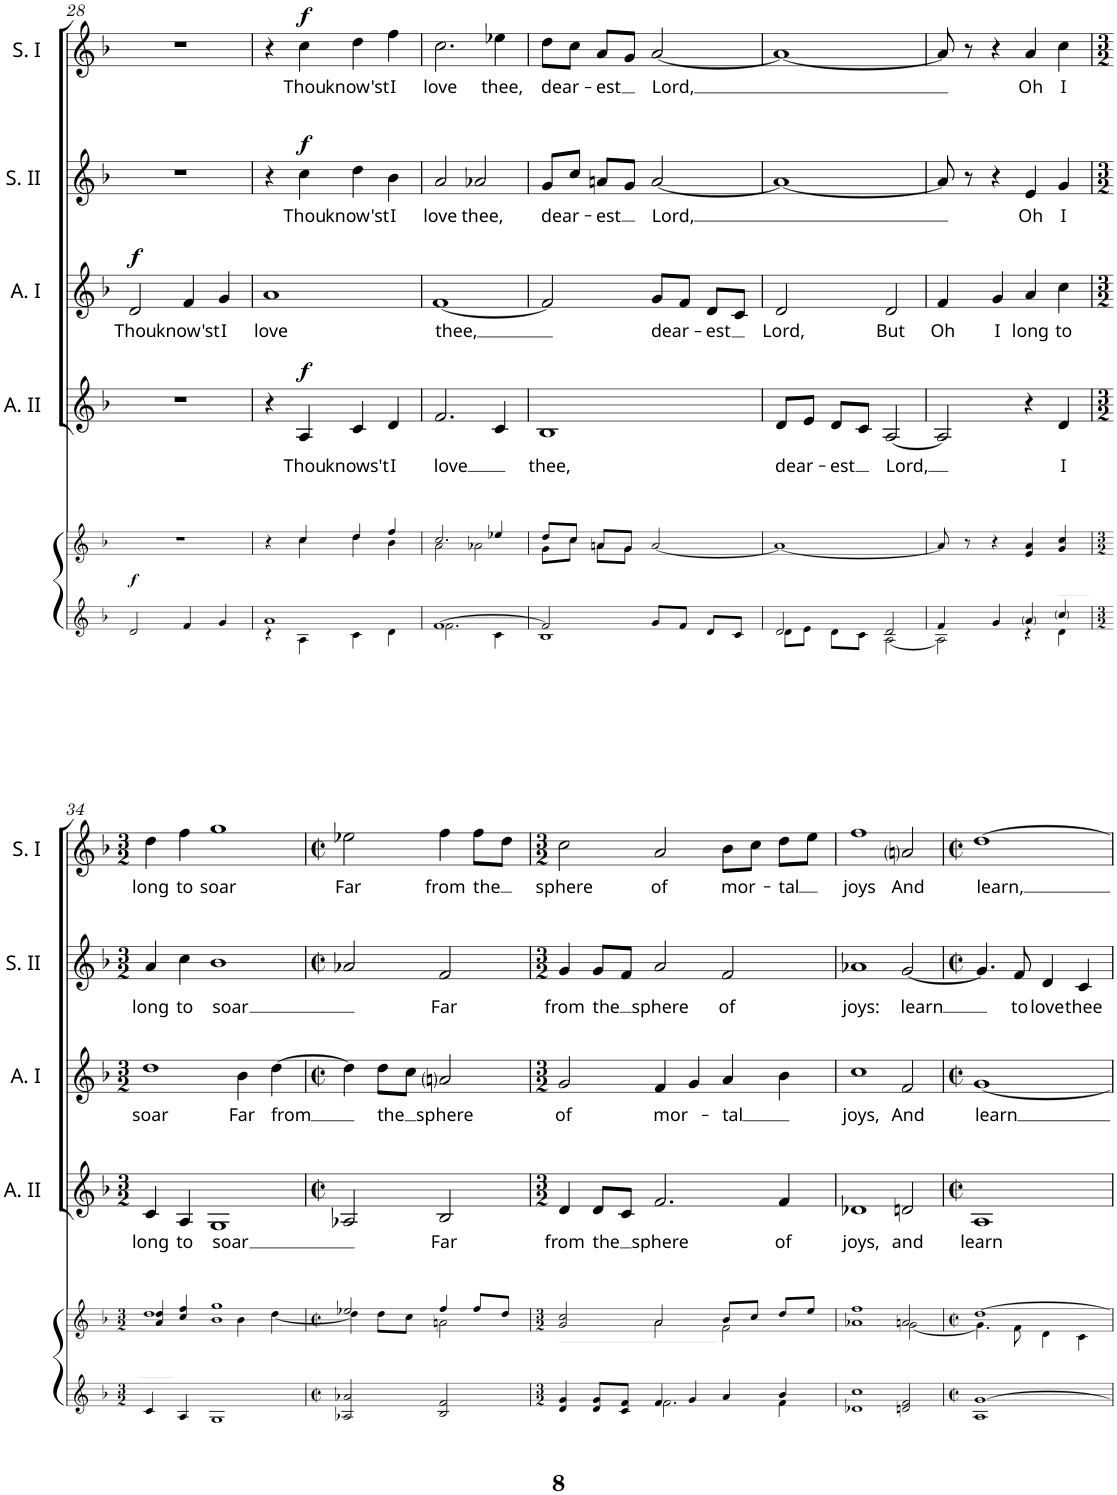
**kern	**kern	**dynam	**kern	**text	**dynam	**kern	**text	**dynam	**kern	**text	**dynam	**kern	**text	**dynam	**kern
*part6	*part6	*part6	*part5	*part5	*part5	*part4	*part4	*part4	*part3	*part3	*part3	*part2	*part2	*part2	*part1
*staff7	*staff6	*staff6/7	*staff5	*staff5	*staff5	*staff4	*staff4	*staff4	*staff3	*staff3	*staff3	*staff2	*staff2	*staff2	*staff1
*I"Piano (for rehearsal only)	*	*	*I"Alto II	*	*	*I"Alto I	*	*	*I"Soprano II	*	*	*I"Soprano I	*	*	*I"All Women
*I'Pno	*	*	*I'A. II	*	*	*I'A. I	*	*	*I'S. II	*	*	*I'S. I	*	*	*
!!LO:PB:g=z
*clefG2	*clefG2	*	*clefG2	*	*	*clefG2	*	*	*clefG2	*	*	*clefG2	*	*	*clefG2
*k[b-]	*k[b-]	*	*k[b-]	*	*	*k[b-]	*	*	*k[b-]	*	*	*k[b-]	*	*	*k[b-]
*M2/2	*M2/2	*	*M2/2	*	*	*M2/2	*	*	*M2/2	*	*	*M2/2	*	*	*M2/2
*met(c|)	*met(c|)	*	*met(c|)	*	*	*met(c|)	*	*	*met(c|)	*	*	*met(c|)	*	*	*met(c|)
=28	=28	=28	=28	=28	=28	=28	=28	=28	=28	=28	=28	=28	=28	=28	=28
!	!	!LO:DY:b	!	!	!	!	!LO:LY:b	!LO:DY:a	!	!	!	!	!	!	!
2d/	1r	f	1r	.	.	2d/	Thou	f	1r	.	.	1r	.	.	1r
!	!	!	!	!	!	!	!LO:LY:b	!	!	!	!	!	!	!	!
4f/	.	.	.	.	.	4f/	know'st	.	.	.	.	.	.	.	.
!	!	!	!	!	!	!	!LO:LY:b	!	!	!	!	!	!	!	!
4g/	.	.	.	.	.	4g/	I	.	.	.	.	.	.	.	.
=29	=29	=29	=29	=29	=29	=29	=29	=29	=29	=29	=29	=29	=29	=29	=29
*^	*^	*	*	*	*	*	*	*	*	*	*	*	*	*	*
!	!	!	!	!	!	!	!	!	!LO:LY:b	!	!	!	!	!	!	!	!
1a	4r	4r	4ryy	.	4r	.	.	1a	love	.	4r	.	.	4r	.	.	1r
!	!	!	!	!	!	!LO:LY:b	!LO:DY:a	!	!	!	!	!LO:LY:b	!LO:DY:a	!	!LO:LY:b	!LO:DY:a	!
.	4A\	4cc/	4cc\	.	4A/	Thou	f	.	.	.	4cc\	Thou	f	4cc\	Thou	f	.
!	!	!	!	!	!	!LO:LY:b	!	!	!	!	!	!LO:LY:b	!	!	!LO:LY:b	!	!
.	4c\	4dd/	4dd\	.	4c/	knows't	.	.	.	.	4dd\	know'st	.	4dd\	know'st	.	.
!	!	!	!	!	!	!LO:LY:b	!	!	!	!	!	!LO:LY:b	!	!	!LO:LY:b	!	!
.	4d\	4ff/	4b-\	.	4d/	I	.	.	.	.	4b-\	I	.	4ff\	I	.	.
=30	=30	=30	=30	=30	=30	=30	=30	=30	=30	=30	=30	=30	=30	=30	=30	=30	=30
!	!	!	!	!	!	!LO:LY:b	!	!	!LO:LY:b	!	!	!LO:LY:b	!	!	!LO:LY:b	!	!
[1f	2.f\	2.cc/	2a\	.	2.f/	love	.	[1f	thee,	.	2a/	love	.	2.cc\	love	.	1r
!	!	!	!	!	!	!	!	!	!	!	!	!LO:LY:b	!	!	!	!	!
.	.	.	2a-X\	.	.	.	.	.	.	.	2a-X/	thee,	.	.	.	.	.
!	!	!	!	!	!	!	!	!	!	!	!	!	!	!	!LO:LY:b	!	!
.	4c\	4ee-X/	.	.	4c/	.	.	.	.	.	.	.	.	4ee-X\	thee,	.	.
=31	=31	=31	=31	=31	=31	=31	=31	=31	=31	=31	=31	=31	=31	=31	=31	=31	=31
!	!	!	!	!	!	!LO:LY:b	!	!	!	!	!	!LO:LY:b	!	!	!LO:LY:b	!	!
2f/]	1B-	8dd/L	8g\L	.	1B-	thee,	.	2f/]	.	.	8g/L	dear-	.	8dd\L	dear-	.	1r
.	.	8cc/J	8cc\J	.	.	.	.	.	.	.	8cc/J	.	.	8cc\J	.	.	.
!	!	!	!	!	!	!	!	!	!	!	!	!LO:LY:b	!	!	!LO:LY:b	!	!
.	.	8an/L	8a\L	.	.	.	.	.	.	.	8an/L	-est	.	8a/L	-est	.	.
.	.	8g/J	8g\J	.	.	.	.	.	.	.	8g/J	.	.	8g/J	.	.	.
!	!	!	!	!	!	!	!	!	!LO:LY:b	!	!	!LO:LY:b	!	!	!LO:LY:b	!	!
8g/L	.	[<2a/	2ryy	.	.	.	.	8g/L	dear-	.	[2a/	Lord,	.	[2a/	Lord,	.	.
8f/J	.	.	.	.	.	.	.	8f/J	.	.	.	.	.	.	.	.	.
!	!	!	!	!	!	!	!	!	!LO:LY:b	!	!	!	!	!	!	!	!
8d/L	.	.	.	.	.	.	.	8d/L	-est	.	.	.	.	.	.	.	.
8c/J	.	.	.	.	.	.	.	8c/J	.	.	.	.	.	.	.	.	.
*	*	*v	*v	*	*	*	*	*	*	*	*	*	*	*	*	*	*
=32	=32	=32	=32	=32	=32	=32	=32	=32	=32	=32	=32	=32	=32	=32	=32	=32
!	!	!	!	!	!LO:LY:b	!	!	!LO:LY:b	!	!	!	!	!	!	!	!
2d/	8d\L	1a_	.	8d/L	dear-	.	2d/	Lord,	.	1a_	.	.	1a_	.	.	1r
.	8e\J	.	.	8e/J	.	.	.	.	.	.	.	.	.	.	.	.
!	!	!	!	!	!LO:LY:b	!	!	!	!	!	!	!	!	!	!	!
.	8d\L	.	.	8d/L	-est	.	.	.	.	.	.	.	.	.	.	.
.	8c\J	.	.	8c/J	.	.	.	.	.	.	.	.	.	.	.	.
!	!	!	!	!	!LO:LY:b	!	!	!LO:LY:b	!	!	!	!	!	!	!	!
2d/	[2A\	.	.	[2A/	Lord,	.	2d/	But	.	.	.	.	.	.	.	.
=33	=33	=33	=33	=33	=33	=33	=33	=33	=33	=33	=33	=33	=33	=33	=33	=33
!	!	!	!	!	!	!	!	!LO:LY:b	!	!	!	!	!	!	!	!
4f/	2A\]	8a/]	.	2A/]	.	.	4f/	Oh	.	8a/]	.	.	8a/]	.	.	1r
.	.	8r	.	.	.	.	.	.	.	8r	.	.	8r	.	.	.
!	!	!	!	!	!	!	!	!LO:LY:b	!	!	!	!	!	!	!	!
4g/	.	4r	.	.	.	.	4g/	I	.	4r	.	.	4r	.	.	.
!	!	!	!	!	!	!	!	!LO:LY:b	!	!	!LO:LY:b	!	!	!LO:LY:b	!	!
4a/	4r	4e/ 4a/	.	4r	.	.	4a/	long	.	4e/	Oh	.	4a/	Oh	.	.
!	!	!	!	!	!LO:LY:b	!	!	!LO:LY:b	!	!	!LO:LY:b	!	!	!LO:LY:b	!	!
4cc/	4d\	4g/ 4cc/	.	4d/	I	.	4cc\	to	.	4g/	I	.	4cc\	I	.	.
*v	*v	*	*	*	*	*	*	*	*	*	*	*	*	*	*	*
!!LO:LB:g=z
=34	=34	=34	=34	=34	=34	=34	=34	=34	=34	=34	=34	=34	=34	=34	=34
*M3/2	*M3/2	*	*M3/2	*	*	*M3/2	*	*	*M3/2	*	*	*M3/2	*	*	*M3/2
*^	*^	*	*	*	*	*	*	*	*	*	*	*	*	*	*
!	!	!	!	!	!	!LO:LY:b	!	!	!LO:LY:b	!	!	!LO:LY:b	!	!	!LO:LY:b	!	!
*v	*v	*	*	*	*	*	*	*	*	*	*	*	*	*	*	*	*
4c/	4a/ 4dd/	1dd	.	4c/	long	.	1dd	soar	.	4a/	long	.	4dd\	long	.	1.r
!	!	!	!	!	!LO:LY:b	!	!	!	!	!	!LO:LY:b	!	!	!LO:LY:b	!	!
4A/	4cc/ 4ff/	.	.	4A/	to	.	.	.	.	4cc\	to	.	4ff\	to	.	.
!	!	!	!	!	!LO:LY:b	!	!	!	!	!	!LO:LY:b	!	!	!LO:LY:b	!	!
1G	1b- 1gg	.	.	1G	soar	.	.	.	.	1b-	soar	.	1gg	soar	.	.
!	!	!	!	!	!	!	!	!LO:LY:b	!	!	!	!	!	!	!	!
.	.	4b-\	.	.	.	.	4b-\	Far	.	.	.	.	.	.	.	.
!	!	!	!	!	!	!	!	!LO:LY:b	!	!	!	!	!	!	!	!
.	.	[4dd\	.	.	.	.	[4dd\	from	.	.	.	.	.	.	.	.
=35	=35	=35	=35	=35	=35	=35	=35	=35	=35	=35	=35	=35	=35	=35	=35	=35
*M2/2	*M2/2	*	*	*M2/2	*	*	*M2/2	*	*	*M2/2	*	*	*M2/2	*	*	*M2/2
*met(c|)	*met(c|)	*	*	*met(c|)	*	*	*met(c|)	*	*	*met(c|)	*	*	*met(c|)	*	*	*met(c|)
!	!	!	!	!	!	!	!	!	!	!	!	!	!	!LO:LY:b	!	!
2A-X/ 2a-X/	2ee-X/	4dd\]	.	2A-X/	.	.	4dd\]	.	.	2a-X/	.	.	2ee-X\	Far	.	1r
!	!	!	!	!	!	!	!	!LO:LY:b	!	!	!	!	!	!	!	!
.	.	8dd\L	.	.	.	.	8dd\L	the	.	.	.	.	.	.	.	.
.	.	8cc\J	.	.	.	.	8cc\J	.	.	.	.	.	.	.	.	.
!	!	!	!	!	!LO:LY:b	!	!	!LO:LY:b	!	!	!LO:LY:b	!	!	!LO:LY:b	!	!
2B-/ 2f/	4ff/	2an\	.	2B-/	Far	.	2ani/	sphere	.	2f/	Far	.	4ff\	from	.	.
!	!	!	!	!	!	!	!	!	!	!	!	!	!	!LO:LY:b	!	!
.	8ff/L	.	.	.	.	.	.	.	.	.	.	.	8ff\L	the	.	.
.	8dd/J	.	.	.	.	.	.	.	.	.	.	.	8dd\J	.	.	.
=36	=36	=36	=36	=36	=36	=36	=36	=36	=36	=36	=36	=36	=36	=36	=36	=36
*M3/2	*M3/2	*	*	*M3/2	*	*	*M3/2	*	*	*M3/2	*	*	*M3/2	*	*	*M3/2
*^	*	*	*	*	*	*	*	*	*	*	*	*	*	*	*	*
!	!	!	!	!	!	!LO:LY:b	!	!	!LO:LY:b	!	!	!LO:LY:b	!	!	!LO:LY:b	!	!
4d/ 4g/	2ryy	2g/ 2cc/	2ryy	.	4d/	from	.	2g/	of	.	4g/	from	.	2cc\	sphere	.	1.r
!	!	!	!	!	!	!LO:LY:b	!	!	!	!	!	!LO:LY:b	!	!	!	!	!
8d/ 8g/L	.	.	.	.	8d/L	the	.	.	.	.	8g/L	the	.	.	.	.	.
8c/ 8f/J	.	.	.	.	8c/J	.	.	.	.	.	8f/J	.	.	.	.	.	.
!	!	!	!	!	!	!LO:LY:b	!	!	!LO:LY:b	!	!	!LO:LY:b	!	!	!LO:LY:b	!	!
4f/	2.f\	2a/	2a\	.	2.f/	sphere	.	4f/	mor-	.	2a/	sphere	.	2a/	of	.	.
4g/	.	.	.	.	.	.	.	4g/	.	.	.	.	.	.	.	.	.
!	!	!	!	!	!	!	!	!	!LO:LY:b	!	!	!LO:LY:b	!	!	!LO:LY:b	!	!
4a/	.	8b-/L	2f\	.	.	.	.	4a/	-tal	.	2f/	of	.	8b-\L	mor-	.	.
.	.	8cc/J	.	.	.	.	.	.	.	.	.	.	.	8cc\J	.	.	.
!	!	!	!	!	!	!LO:LY:b	!	!	!	!	!	!	!	!	!LO:LY:b	!	!
4b-/	4f\	8dd/L	.	.	4f/	of	.	4b-\	.	.	.	.	.	8dd\L	-tal	.	.
.	.	8ee/J	.	.	.	.	.	.	.	.	.	.	.	8ee\J	.	.	.
*v	*v	*	*	*	*	*	*	*	*	*	*	*	*	*	*	*	*
=37	=37	=37	=37	=37	=37	=37	=37	=37	=37	=37	=37	=37	=37	=37	=37	=37
!	!	!	!	!	!LO:LY:b	!	!	!LO:LY:b	!	!	!LO:LY:b	!	!	!LO:LY:b	!	!
1d-X 1cc	1ff	1a-X	.	1d-X	joys,	.	1cc	joys,	.	1a-X	joys:	.	1ff	joys	.	1.r
!	!	!	!	!	!LO:LY:b	!	!	!LO:LY:b	!	!	!LO:LY:b	!	!	!LO:LY:b	!	!
2dn/ 2f/	2an/	[2g\	.	2dn/	and	.	2f/	And	.	[2g/	learn	.	2ani/	And	.	.
=38	=38	=38	=38	=38	=38	=38	=38	=38	=38	=38	=38	=38	=38	=38	=38	=38
*M2/2	*M2/2	*	*	*M2/2	*	*	*M2/2	*	*	*M2/2	*	*	*M2/2	*	*	*M2/2
*met(c|)	*met(c|)	*	*	*met(c|)	*	*	*met(c|)	*	*	*met(c|)	*	*	*met(c|)	*	*	*met(c|)
!	!	!	!	!	!LO:LY:b	!	!	!LO:LY:b	!	!	!	!	!	!LO:LY:b	!	!
1A [1g	[1dd	4.g\]	.	1A	learn	.	[1g	learn	.	4.g/]	.	.	[1dd	learn,	.	1r
!	!	!	!	!	!	!	!	!	!	!	!LO:LY:b	!	!	!	!	!
.	.	8f\	.	.	.	.	.	.	.	8f/	to	.	.	.	.	.
!	!	!	!	!	!	!	!	!	!	!	!LO:LY:b	!	!	!	!	!
.	.	4d\	.	.	.	.	.	.	.	4d/	love	.	.	.	.	.
!	!	!	!	!	!	!	!	!	!	!	!LO:LY:b	!	!	!	!	!
.	.	4c\	.	.	.	.	.	.	.	4c/	thee	.	.	.	.	.
*	*v	*v	*	*	*	*	*	*	*	*	*	*	*	*	*	*
=	=	=	=	=	=	=	=	=	=	=	=	=	=	=	=
*-	*-	*-	*-	*-	*-	*-	*-	*-	*-	*-	*-	*-	*-	*-	*-
